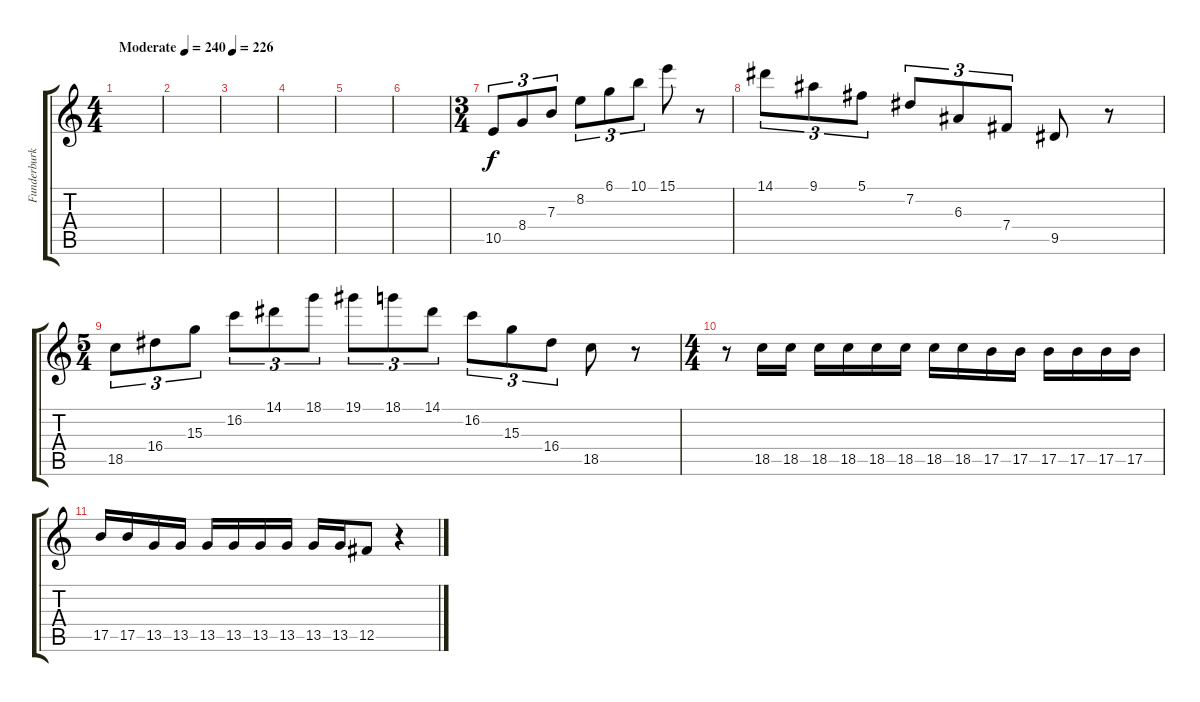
\track ("Funderburk Lead" "Funderburk") {instrument overdrivenguitar}
\staff {score tabs}
\tuning (Db4 Ab3 E3 B2 Gb2 B1) {hide}
\ts (4 4)
\tempo (240 "Moderate")
\clef g2
\ks c
|
|
\tempo 226
|
|
|
|
\ts (3 4)
10.5.8{tu (3 2)} 8.4.8{tu (3 2)} 7.3.8{tu (3 2)} 8.2.8{tu (3 2)} 6.1.8{tu (3 2)} 10.1.8{tu (3 2)} 15.1.8 r.8 |
14.1.8{tu (3 2)} 9.1.8{tu (3 2)} 5.1.8{tu (3 2)} 7.2.8{tu (3 2)} 6.3.8{tu (3 2)} 7.4.8{tu (3 2)} 9.5.8 r.8 |
\ts (5 4)
18.5.8{tu (3 2)} 16.4.8{tu (3 2)} 15.3.8{tu (3 2)} 16.2.8{tu (3 2)} 14.1.8{tu (3 2)} 18.1.8{tu (3 2)} 19.1.8{tu (3 2)} 18.1.8{tu (3 2)} 14.1.8{tu (3 2)} 16.2.8{tu (3 2)} 15.3.8{tu (3 2)} 16.4.8{tu (3 2)} 18.5.8 r.8 |
\ts (4 4)
r.8 18.5.16 18.5.16 18.5.16 18.5.16 18.5.16 18.5.16 18.5.16 18.5.16 17.5.16 17.5.16 17.5.16 17.5.16 17.5.16 17.5.16 |
17.5.16 17.5.16 13.5.16 13.5.16 13.5.16 13.5.16 13.5.16 13.5.16 13.5.16 13.5.16 12.5.8 r.4
